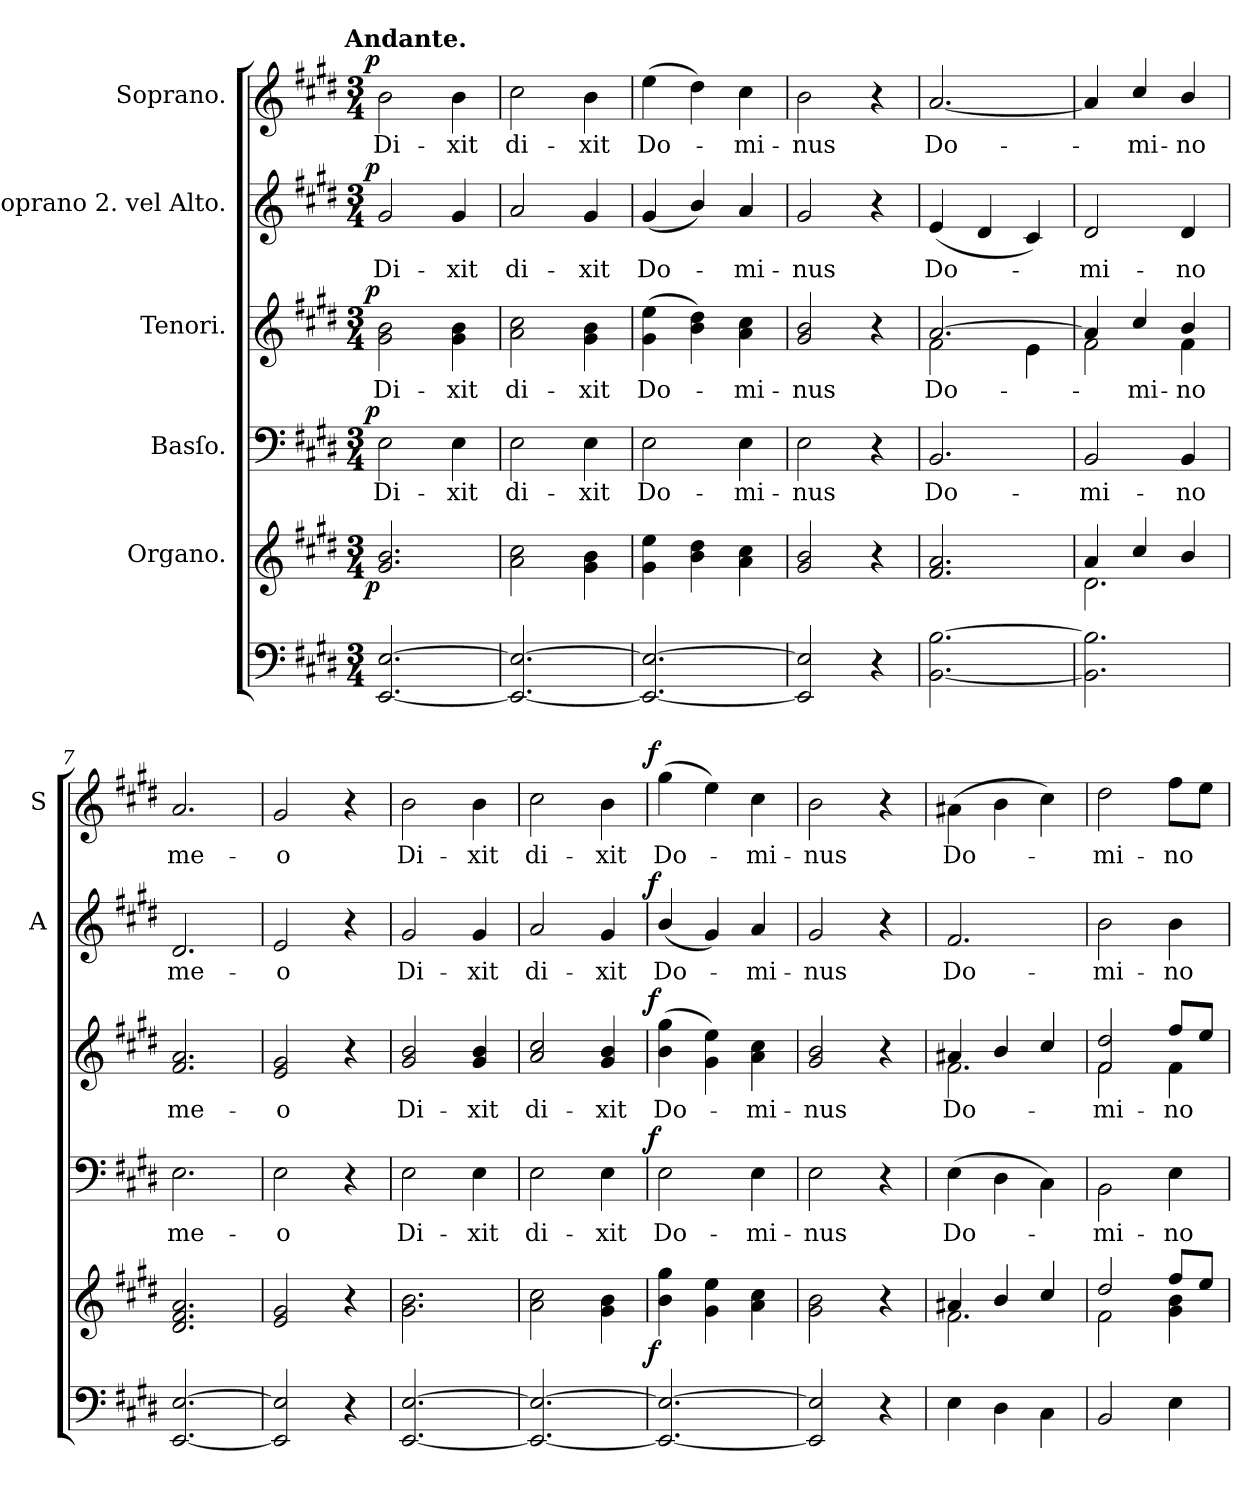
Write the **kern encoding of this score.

**kern	**kern	**dynam	**kern	**text	**dynam	**kern	**text	**dynam	**kern	**text	**dynam	**kern	**text	**dynam
*part6	*part5	*part5	*part4	*part4	*part4	*part3	*part3	*part3	*part2	*part2	*part2	*part1	*part1	*part1
*staff6	*staff5	*staff5	*staff4	*staff4	*staff4	*staff3	*staff3	*staff3	*staff2	*staff2	*staff2	*staff1	*staff1	*staff1
*	*I"Organo.	*	*I"Basſo.	*	*	*I"Tenori.	*	*	*I"Soprano 2. vel Alto.	*	*	*I"Soprano.	*	*
*	*	*	*	*	*	*	*	*	*I'A	*	*	*I'S	*	*
*clefF4	*clefG2	*	*clefF4	*	*	*clefG2	*	*	*clefG2	*	*	*clefG2	*	*
*	*	*	*	*	*	*ITrd7c12	*	*	*	*	*	*	*	*
*k[f#c#g#d#]	*k[f#c#g#d#]	*	*k[f#c#g#d#]	*	*	*k[f#c#g#d#]	*	*	*k[f#c#g#d#]	*	*	*k[f#c#g#d#]	*	*
*E:	*E:	*	*E:	*	*	*E:	*	*	*E:	*	*	*E:	*	*
!!LO:TX:omd:t=Andante.
*M3/4	*M3/4	*	*M3/4	*	*	*M3/4	*	*	*M3/4	*	*	*M3/4	*	*
=1	=1	=1	=1	=1	=1	=1	=1	=1	=1	=1	=1	=1	=1	=1
!	!	!LO:DY:rj	!	!LO:LY:i	!LO:DY:b:rj	!	!	!LO:DY:b:rj	!	!LO:LY:i	!LO:DY:b:rj	!	!	!LO:DY:b:rj
[2.EE/ [2.E/	2.g#/ 2.b/	p	2E\	Di-	p	2G#\ 2B\	Di-	p	2g#/	Di-	p	2b\	Di-	p
!	!	!	!	!LO:LY:i	!	!	!	!	!	!LO:LY:i	!	!	!	!
.	.	.	4E\	-xit	.	4G#\ 4B\	-xit	.	4g#/	-xit	.	4b\	-xit	.
=2	=2	=2	=2	=2	=2	=2	=2	=2	=2	=2	=2	=2	=2	=2
!	!	!	!	!LO:LY:i	!	!	!	!	!	!LO:LY:i	!	!	!	!
2.EE_/ 2.E_/	2a\ 2cc#\	.	2E\	di-	.	2A\ 2c#\	di-	.	2a/	di-	.	2cc#\	di-	.
!	!	!	!	!LO:LY:i	!	!	!	!	!	!LO:LY:i	!	!	!	!
.	4g#\ 4b\	.	4E\	-xit	.	4G#\ 4B\	-xit	.	4g#/	-xit	.	4b\	-xit	.
=3	=3	=3	=3	=3	=3	=3	=3	=3	=3	=3	=3	=3	=3	=3
!	!	!	!	!LO:LY:i	!	!	!	!	!	!LO:LY:i	!	!	!	!
2.EE_/ 2.E_/	4g#\ 4ee\	.	2E\	Do-	.	(4G#\ 4e\	Do-	.	(4g#/	Do-	.	(4ee\	Do-	.
.	4b\ 4dd#\	.	.	.	.	4B\ 4d#\)	.	.	4b/)	.	.	4dd#\)	.	.
!	!	!	!	!LO:LY:i	!	!	!	!	!	!LO:LY:i	!	!	!	!
.	4a\ 4cc#\	.	4E\	-mi-	.	4A\ 4c#\	-mi-	.	4a/	-mi-	.	4cc#\	-mi-	.
=4	=4	=4	=4	=4	=4	=4	=4	=4	=4	=4	=4	=4	=4	=4
!	!	!	!	!LO:LY:i	!	!	!	!	!	!LO:LY:i	!	!	!	!
2EE]/ 2E]/	2g#/ 2b/	.	2E\	-nus	.	2G#/ 2B/	-nus	.	2g#/	-nus	.	2b\	-nus	.
4r	4r	.	4r	.	.	4r	.	.	4r	.	.	4r	.	.
=5	=5	=5	=5	=5	=5	=5	=5	=5	=5	=5	=5	=5	=5	=5
!	!	!	!	!LO:LY:i	!	!	!	!	!	!LO:LY:i	!	!	!	!
*	*	*	*	*	*	*^	*	*	*	*	*	*	*	*
[2.BB\ [2.B\	2.f#/ 2.a/	.	2.BB/	Do-	.	[2.A/	2F#\	Do-	.	(4e/	Do-	.	[2.a/	Do-	.
.	.	.	.	.	.	.	.	.	.	4d#/	.	.	.	.	.
.	.	.	.	.	.	.	4E\	.	.	4c#/)	.	.	.	.	.
=6	=6	=6	=6	=6	=6	=6	=6	=6	=6	=6	=6	=6	=6	=6	=6
*	*^	*	*	*	*	*	*	*	*	*	*	*	*	*	*
!	!	!	!	!	!LO:LY:i	!	!	!	!	!	!	!LO:LY:i	!	!	!	!
2.BB]\ 2.B]\	4a/	2.d#\	.	2BB/	-mi-	.	4A/]	2F#\	.	.	2d#/	-mi-	.	4a/]	.	.
.	4cc#/	.	.	.	.	.	4c#/	.	-mi-	.	.	.	.	4cc#/	-mi-	.
!	!	!	!	!	!LO:LY:i	!	!	!	!	!	!	!LO:LY:i	!	!	!	!
.	4b/	.	.	4BB/	-no	.	4B/	4F#\	-no	.	4d#/	-no	.	4b/	-no	.
*	*v	*v	*	*	*	*	*	*	*	*	*	*	*	*	*	*
=7	=7	=7	=7	=7	=7	=7	=7	=7	=7	=7	=7	=7	=7	=7	=7
!	!	!	!	!LO:LY:i	!	!	!	!	!	!	!LO:LY:i	!	!	!	!
*	*	*	*	*	*	*v	*v	*	*	*	*	*	*	*	*
[2.EE/ [2.E/	2.d#/ 2.f#/ 2.a/	.	2.E\	me-	.	2.F#/ 2.A/	me-	.	2.d#/	me-	.	2.a/	me-	.
=8	=8	=8	=8	=8	=8	=8	=8	=8	=8	=8	=8	=8	=8	=8
!	!	!	!	!LO:LY:i	!	!	!	!	!	!LO:LY:i	!	!	!	!
2EE]/ 2E]/	2e/ 2g#/	.	2E\	-o	.	2E/ 2G#/	-o	.	2e/	-o	.	2g#/	-o	.
4r	4r	.	4r	.	.	4r	.	.	4r	.	.	4r	.	.
=9	=9	=9	=9	=9	=9	=9	=9	=9	=9	=9	=9	=9	=9	=9
!	!	!	!	!LO:LY:i	!	!	!	!	!	!LO:LY:i	!	!	!	!
[2.EE/ [2.E/	2.g#\ 2.b\	.	2E\	Di-	.	2G#/ 2B/	Di-	.	2g#/	Di-	.	2b\	Di-	.
!	!	!	!	!LO:LY:i	!	!	!	!	!	!LO:LY:i	!	!	!	!
.	.	.	4E\	-xit	.	4G#/ 4B/	-xit	.	4g#/	-xit	.	4b\	-xit	.
=10	=10	=10	=10	=10	=10	=10	=10	=10	=10	=10	=10	=10	=10	=10
!	!	!	!	!LO:LY:i	!	!	!	!	!	!LO:LY:i	!	!	!	!
2.EE_/ 2.E_/	2a\ 2cc#\	.	2E\	di-	.	2A/ 2c#/	di-	.	2a/	di-	.	2cc#\	di-	.
!	!	!	!	!LO:LY:i	!	!	!	!	!	!LO:LY:i	!	!	!	!
.	4g#\ 4b\	.	4E\	-xit	.	4G#/ 4B/	-xit	.	4g#/	-xit	.	4b\	-xit	.
=11	=11	=11	=11	=11	=11	=11	=11	=11	=11	=11	=11	=11	=11	=11
!	!	!LO:DY:rj	!	!LO:LY:i	!LO:DY:b:rj	!	!	!LO:DY:b:rj	!	!LO:LY:i	!LO:DY:b:rj	!	!	!LO:DY:b:rj
2.EE_/ 2.E_/	4b\ 4gg#\	f	2E\	Do-	f	(4B\ 4g#\	Do-	f	(4b/	Do-	f	(4gg#\	Do-	f
.	4g#\ 4ee\	.	.	.	.	4G#\ 4e\)	.	.	4g#/)	.	.	4ee\)	.	.
!	!	!	!	!LO:LY:i	!	!	!	!	!	!LO:LY:i	!	!	!	!
.	4a\ 4cc#\	.	4E\	-mi-	.	4A\ 4c#\	-mi-	.	4a/	-mi-	.	4cc#\	-mi-	.
=12	=12	=12	=12	=12	=12	=12	=12	=12	=12	=12	=12	=12	=12	=12
!	!	!	!	!LO:LY:i	!	!	!	!	!	!LO:LY:i	!	!	!	!
2EE]/ 2E]/	2g#\ 2b\	.	2E\	-nus	.	2G#/ 2B/	-nus	.	2g#/	-nus	.	2b\	-nus	.
4r	4r	.	4r	.	.	4r	.	.	4r	.	.	4r	.	.
=13	=13	=13	=13	=13	=13	=13	=13	=13	=13	=13	=13	=13	=13	=13
*	*^	*	*	*	*	*	*	*	*	*	*	*	*	*
!	!	!	!	!	!LO:LY:i	!	!	!	!	!	!LO:LY:i	!	!	!	!
*	*	*	*	*	*	*	*^	*	*	*	*	*	*	*	*
4E\	4a#X/	2.f#\	.	(4E\	Do-	.	4A#X/	2.F#\	Do-	.	2.f#/	Do-	.	(4a#X\	Do-	.
4D#\	4b/	.	.	4D#\	.	.	4B/	.	.	.	.	.	.	4b\	.	.
4C#\	4cc#/	.	.	4C#\)	.	.	4c#/	.	.	.	.	.	.	4cc#\)	.	.
=14	=14	=14	=14	=14	=14	=14	=14	=14	=14	=14	=14	=14	=14	=14	=14	=14
!	!	!	!	!	!LO:LY:i	!	!	!	!	!	!	!LO:LY:i	!	!	!	!
2BB/	2dd#/	2f#\	.	2BB\	-mi-	.	2F#/ 2d#/	2F#\	-mi-	.	2b\	-mi-	.	2dd#\	-mi-	.
!	!	!	!	!	!LO:LY:i	!	!	!	!	!	!	!LO:LY:i	!	!	!	!
4E\	8ff#/L	4g#\ 4b\	.	4E\	-no	.	8f#/L	4F#\	-no	.	4b\	-no	.	8ff#\L	-no	.
.	8ee/J	.	.	.	.	.	8e/J	.	.	.	.	.	.	8ee\J	.	.
*	*v	*v	*	*	*	*	*v	*v	*	*	*	*	*	*	*	*
=	=	=	=	=	=	=	=	=	=	=	=	=	=	=
*-	*-	*-	*-	*-	*-	*-	*-	*-	*-	*-	*-	*-	*-	*-
